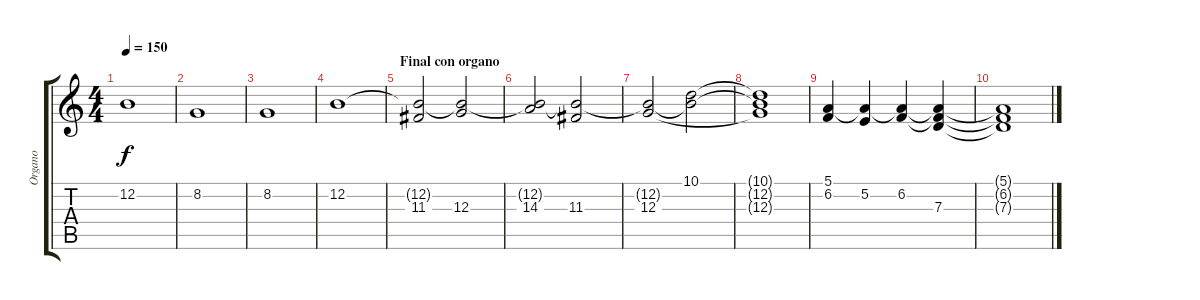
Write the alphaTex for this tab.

\track ("Organo" "Organo") {instrument churchorgan}
\staff {score tabs}
\tuning (E4 B3 G3 D3 A2 E2) {hide}
\ts (4 4)
\tempo 150
\clef g2
\ks c
12.2.1{dy f} |
8.2.1 |
8.2.1 |
12.2.1{volume 9} |
\section ("" "Final con organo")
(12.2{t} 11.3).2 (12.2{t} 12.3).2 |
(12.2{t} 14.3).2 (12.2{t} 11.3).2 |
(12.2{t} 12.3).2 (10.1 12.2{t}).2 |
(10.1{t} 12.2{t} 12.3{t}).1 |
(5.1 6.2).4 (5.1{t} 5.2).4 (5.1{t} 6.2).4 (5.1{t} 6.2{t} 7.3).4 |
(5.1{t} 6.2{t} 7.3{t}).1
